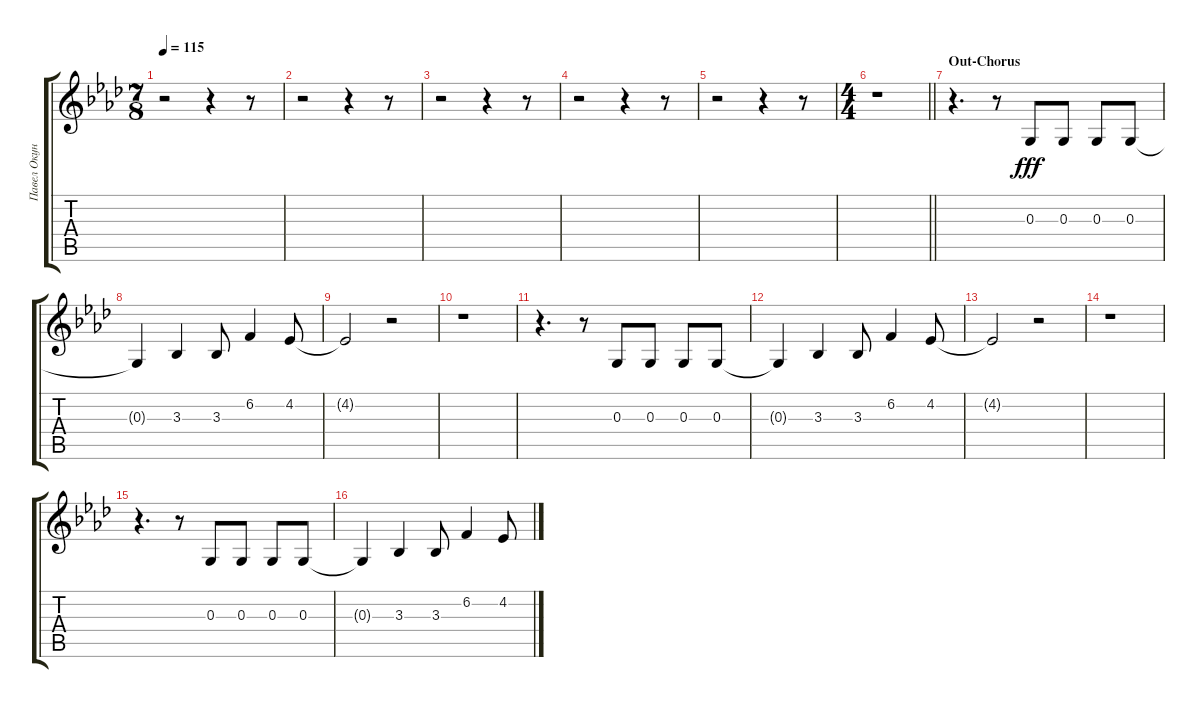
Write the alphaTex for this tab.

\track ("Павел Окунев" "Павел Окун") {instrument altosax}
\staff {score tabs}
\tuning (E4 B3 G3 D3 A2 E2) {hide}
\ts (7 8)
\tempo 115
\clef g2
\ks ab
r.2{dy fff} r.4 r.8 |
r.2 r.4 r.8 |
r.2 r.4 r.8 |
r.2 r.4 r.8 |
r.2 r.4 r.8 |
\ts (4 4)
\barLineRight lightlight
r.1 |
\section ("" "Out-Chorus")
r.4{d} r.8 0.3.8 0.3.8 0.3.8 0.3.8 |
0.3{t}.4 3.3.4 3.3.8 6.2.4 4.2.8 |
4.2{t}.2 r.2 |
r.1 |
r.4{d} r.8 0.3.8 0.3.8 0.3.8 0.3.8 |
0.3{t}.4 3.3.4 3.3.8 6.2.4 4.2.8 |
4.2{t}.2 r.2 |
r.1 |
r.4{d} r.8 0.3.8 0.3.8 0.3.8 0.3.8 |
0.3{t}.4 3.3.4 3.3.8 6.2.4 4.2.8
